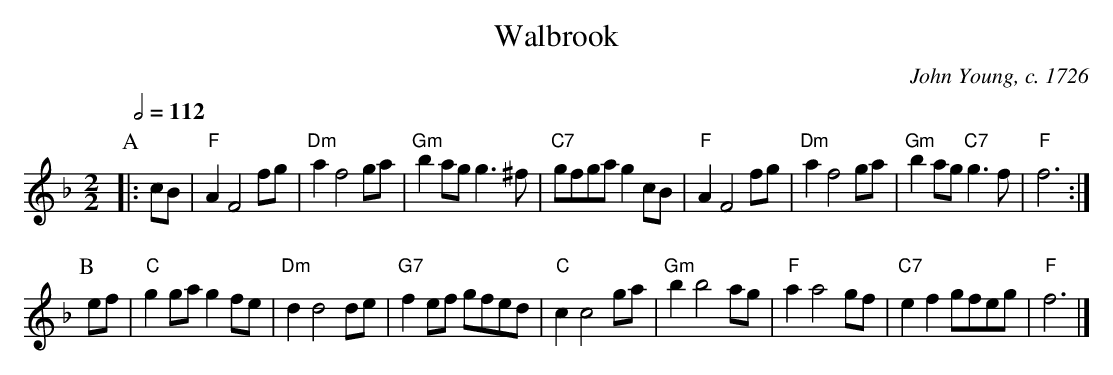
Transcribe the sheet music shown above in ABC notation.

X:1
T:Walbrook
C:John Young, c. 1726
M:2/2
L:1/8
Q:1/2=112
K:F
P:A
|: cB | "F"A2F4fg | "Dm"a2f4ga | "Gm"b2ag g3^f | "C7"gfga g2cB |\
"F"A2F4fg | "Dm"a2f4ga | "Gm"b2ag "C7"g3f | "F"f6 :|
P:B
ef | "C"g2ga g2fe | "Dm"d2d4de | "G7"f2ef gfed | "C"c2c4ga |\
"Gm"b2b4ag | "F"a2a4gf | "C7"e2f2 gfeg | "F"f6 |]
